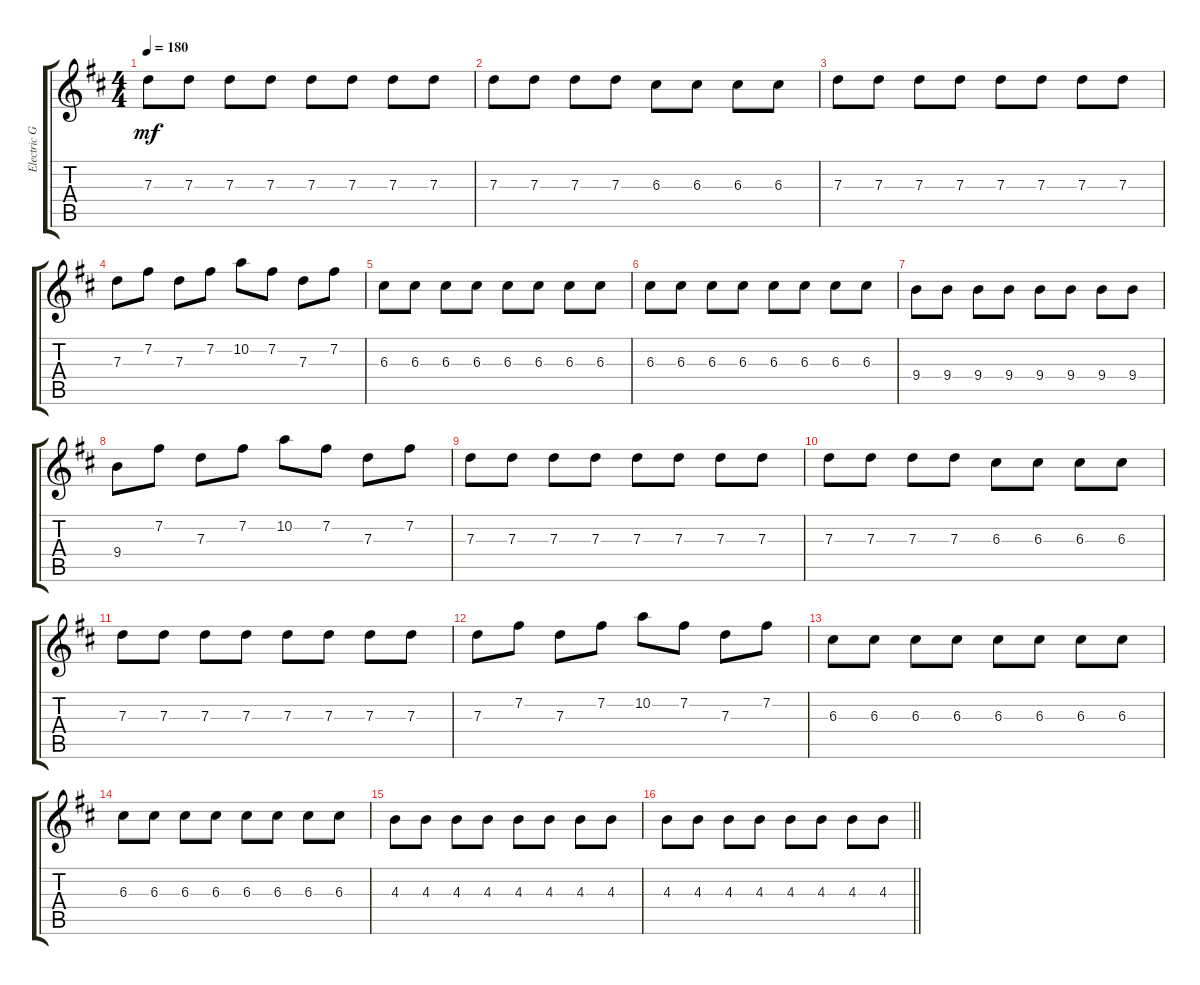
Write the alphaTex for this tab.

\track ("Electric Guitar 1" "Electric G") {instrument overdrivenguitar}
\staff {score tabs}
\tuning (E4 B3 G3 D3 A2 D2) {hide}
\ts (4 4)
\tempo 180
\clef g2
\ks d
7.3.8{dy mf} 7.3.8 7.3.8 7.3.8 7.3.8 7.3.8 7.3.8 7.3.8 |
7.3.8 7.3.8 7.3.8 7.3.8 6.3.8 6.3.8 6.3.8 6.3.8 |
7.3.8 7.3.8 7.3.8 7.3.8 7.3.8 7.3.8 7.3.8 7.3.8 |
7.3.8 7.2.8 7.3.8 7.2.8 10.2.8 7.2.8 7.3.8 7.2.8 |
6.3.8 6.3.8 6.3.8 6.3.8 6.3.8 6.3.8 6.3.8 6.3.8 |
6.3.8 6.3.8 6.3.8 6.3.8 6.3.8 6.3.8 6.3.8 6.3.8 |
9.4.8 9.4.8 9.4.8 9.4.8 9.4.8 9.4.8 9.4.8 9.4.8 |
9.4.8 7.2.8 7.3.8 7.2.8 10.2.8 7.2.8 7.3.8 7.2.8 |
7.3.8 7.3.8 7.3.8 7.3.8 7.3.8 7.3.8 7.3.8 7.3.8 |
7.3.8 7.3.8 7.3.8 7.3.8 6.3.8 6.3.8 6.3.8 6.3.8 |
7.3.8 7.3.8 7.3.8 7.3.8 7.3.8 7.3.8 7.3.8 7.3.8 |
7.3.8 7.2.8 7.3.8 7.2.8 10.2.8 7.2.8 7.3.8 7.2.8 |
6.3.8 6.3.8 6.3.8 6.3.8 6.3.8 6.3.8 6.3.8 6.3.8 |
6.3.8 6.3.8 6.3.8 6.3.8 6.3.8 6.3.8 6.3.8 6.3.8 |
4.3.8 4.3.8 4.3.8 4.3.8 4.3.8 4.3.8 4.3.8 4.3.8 |
\barLineRight lightlight
4.3.8 4.3.8 4.3.8 4.3.8 4.3.8 4.3.8 4.3.8 4.3.8
